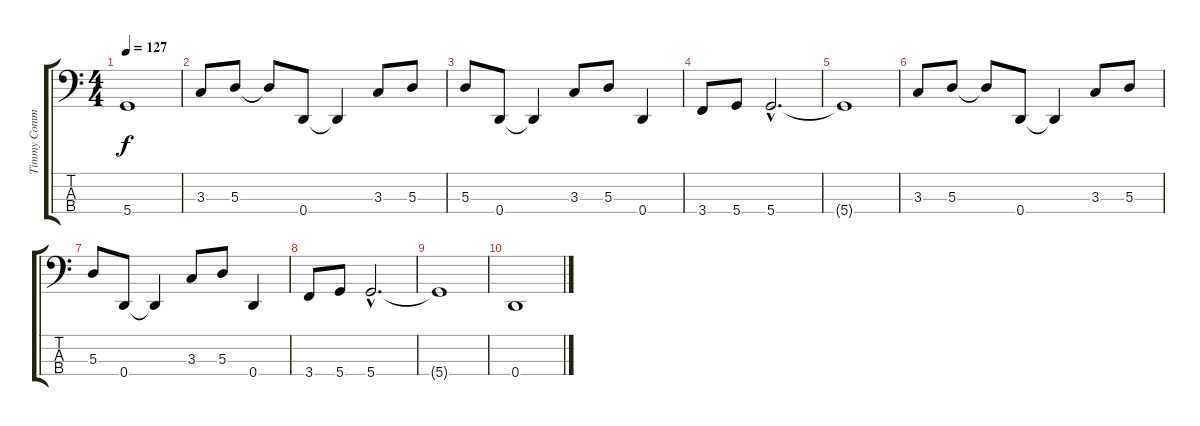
\track ("Timmy Commerford" "Timmy Comm") {instrument electricbassfinger}
\staff {score tabs}
\tuning (G2 D2 A1 D1) {hide}
\ts (4 4)
\tempo 127
\clef f4
\ks c
5.4{t}.1{dy f} |
3.3.8 5.3.8 5.3{t}.8 0.4.8 0.4{t}.4 3.3.8 5.3.8 |
5.3.8 0.4.8 0.4{t}.4 3.3.8 5.3.8 0.4.4 |
3.4.8 5.4.8 5.4{hac}.2{d} |
5.4{t}.1 |
3.3.8 5.3.8 5.3{t}.8 0.4.8 0.4{t}.4 3.3.8 5.3.8 |
5.3.8 0.4.8 0.4{t}.4 3.3.8 5.3.8 0.4.4 |
3.4.8 5.4.8 5.4{hac}.2{d} |
5.4{t}.1 |
0.4.1
